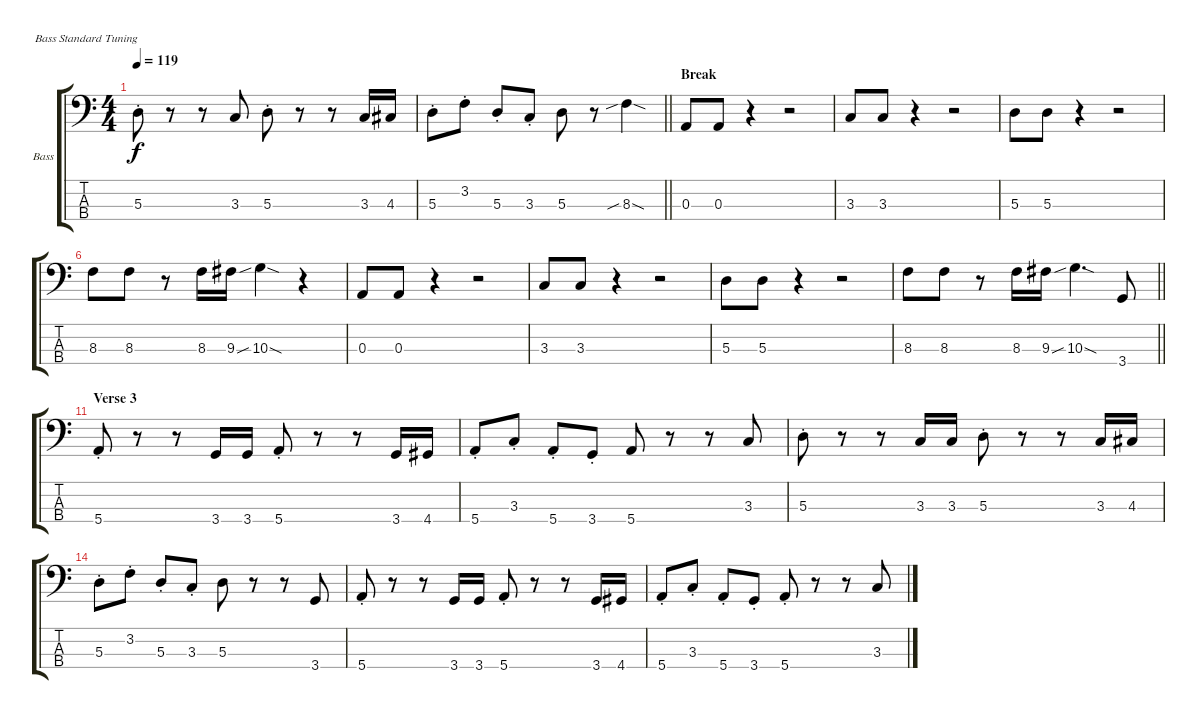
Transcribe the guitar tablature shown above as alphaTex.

\defaultSystemsLayout 4
\bracketExtendMode groupsimilarinstruments
\useSystemSignSeparator
\multiBarRest
\multiTrackTrackNamePolicy allsystems
\firstSystemTrackNameMode fullname
\firstSystemTrackNameOrientation horizontal
\otherSystemsTrackNameOrientation horizontal
\defaultBarNumberDisplay FirstOfSystem
\track ("Bass" "Bs.") {multiBarRest instrument electricbassfinger}
\staff {score tabs}
\tuning (G2 D2 A1 E1)
\ts (4 4)
\tempo 119
\clef f4
\ks aminor
5.3{st}.8{dy f} r.8 r.8 3.3.8 5.3{st}.8 r.8 r.8 3.3.16 4.3.16 |
\barLineRight lightlight
5.3{st}.8 3.2{st}.8 5.3{st}.8 3.3{st}.8 5.3.8 r.8 8.3{sib sod}.4 |
\section ("" "Break")
0.3.8 0.3.8 r.4 r.2 |
3.3.8 3.3.8 r.4 r.2 |
5.3.8 5.3.8 r.4 r.2 |
8.3.8 8.3.8 r.8 8.3.16 9.3.16 10.3{sib sod}.4 r.4 |
0.3.8 0.3.8 r.4 r.2 |
3.3.8 3.3.8 r.4 r.2 |
5.3.8 5.3.8 r.4 r.2 |
\barLineRight lightlight
8.3.8 8.3.8 r.8 8.3.16 9.3.16 10.3{sib sod}.4{d} 3.4.8 |
\section ("" "Verse 3")
5.4{st}.8 r.8 r.8 3.4.16 3.4.16 5.4{st}.8 r.8 r.8 3.4.16 4.4.16 |
5.4{st}.8 3.3{st}.8 5.4{st}.8 3.4{st}.8 5.4.8 r.8 r.8 3.3.8 |
5.3{st}.8 r.8 r.8 3.3.16 3.3.16 5.3{st}.8 r.8 r.8 3.3.16 4.3.16 |
5.3{st}.8 3.2{st}.8 5.3{st}.8 3.3{st}.8 5.3.8 r.8 r.8 3.4.8 |
5.4{st}.8 r.8 r.8 3.4.16 3.4.16 5.4{st}.8 r.8 r.8 3.4.16 4.4.16 |
5.4{st}.8 3.3{st}.8 5.4{st}.8 3.4{st}.8 5.4{st}.8 r.8 r.8 3.3.8
